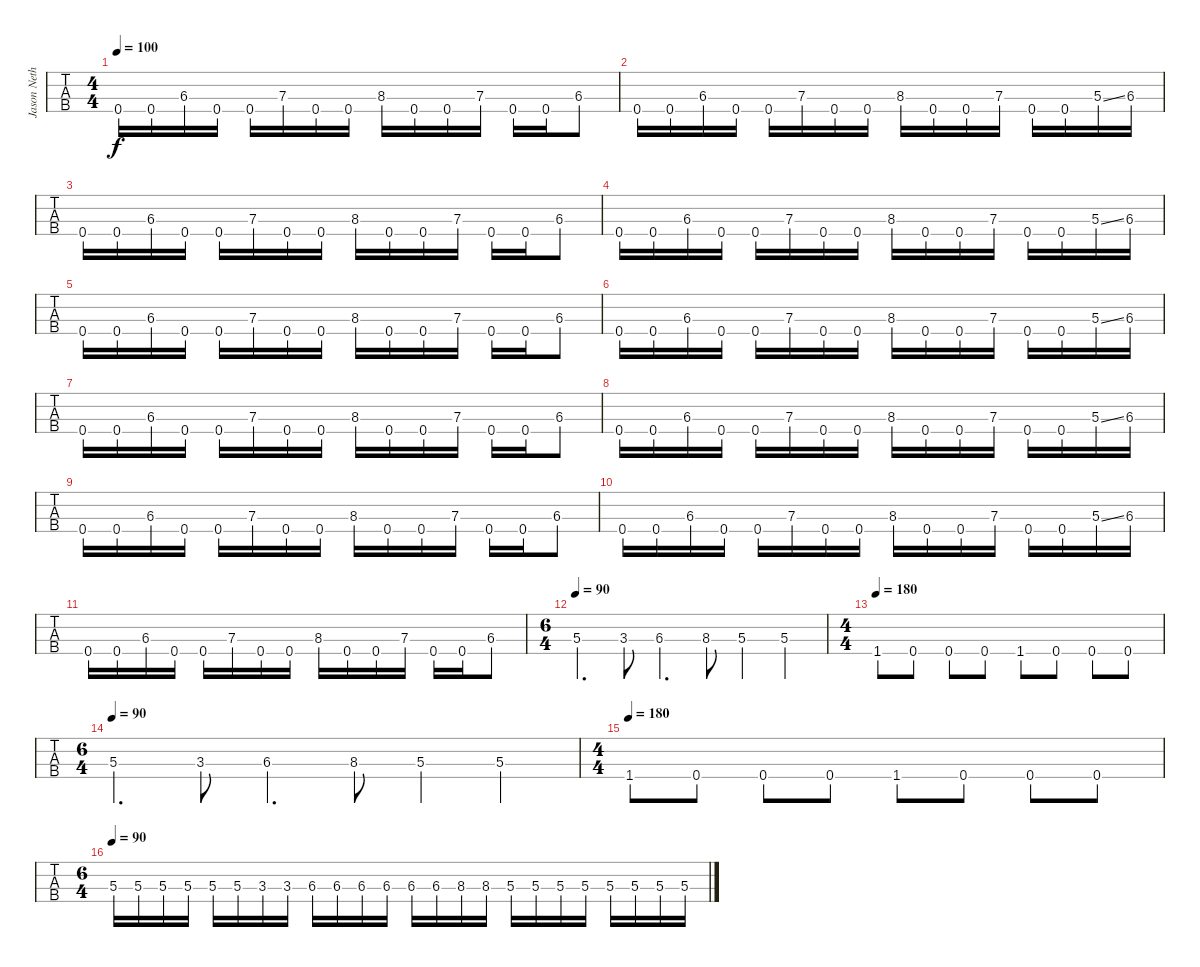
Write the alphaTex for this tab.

\track ("Jason Netherton" "Jason Neth") {instrument electricbasspick}
\staff {tabs}
\tuning (E2 B1 Gb1 Db1) {hide}
\ts (4 4)
\tempo 100
\clef f4
\ks c
0.4.16{dy f} 0.4.16 6.3.16 0.4.16 0.4.16 7.3.16 0.4.16 0.4.16 8.3.16 0.4.16 0.4.16 7.3.16 0.4.16 0.4.16 6.3.8 |
0.4.16 0.4.16 6.3.16 0.4.16 0.4.16 7.3.16 0.4.16 0.4.16 8.3.16 0.4.16 0.4.16 7.3.16 0.4.16 0.4.16 5.3{ss}.16 6.3.16 |
0.4.16 0.4.16 6.3.16 0.4.16 0.4.16 7.3.16 0.4.16 0.4.16 8.3.16 0.4.16 0.4.16 7.3.16 0.4.16 0.4.16 6.3.8 |
0.4.16 0.4.16 6.3.16 0.4.16 0.4.16 7.3.16 0.4.16 0.4.16 8.3.16 0.4.16 0.4.16 7.3.16 0.4.16 0.4.16 5.3{ss}.16 6.3.16 |
0.4.16 0.4.16 6.3.16 0.4.16 0.4.16 7.3.16 0.4.16 0.4.16 8.3.16 0.4.16 0.4.16 7.3.16 0.4.16 0.4.16 6.3.8 |
0.4.16 0.4.16 6.3.16 0.4.16 0.4.16 7.3.16 0.4.16 0.4.16 8.3.16 0.4.16 0.4.16 7.3.16 0.4.16 0.4.16 5.3{ss}.16 6.3.16 |
0.4.16 0.4.16 6.3.16 0.4.16 0.4.16 7.3.16 0.4.16 0.4.16 8.3.16 0.4.16 0.4.16 7.3.16 0.4.16 0.4.16 6.3.8 |
0.4.16 0.4.16 6.3.16 0.4.16 0.4.16 7.3.16 0.4.16 0.4.16 8.3.16 0.4.16 0.4.16 7.3.16 0.4.16 0.4.16 5.3{ss}.16 6.3.16 |
0.4.16 0.4.16 6.3.16 0.4.16 0.4.16 7.3.16 0.4.16 0.4.16 8.3.16 0.4.16 0.4.16 7.3.16 0.4.16 0.4.16 6.3.8 |
0.4.16 0.4.16 6.3.16 0.4.16 0.4.16 7.3.16 0.4.16 0.4.16 8.3.16 0.4.16 0.4.16 7.3.16 0.4.16 0.4.16 5.3{ss}.16 6.3.16 |
0.4.16 0.4.16 6.3.16 0.4.16 0.4.16 7.3.16 0.4.16 0.4.16 8.3.16 0.4.16 0.4.16 7.3.16 0.4.16 0.4.16 6.3.8 |
\ts (6 4)
\tempo 90
5.3.4{d} 3.3.8 6.3.4{d} 8.3.8 5.3.4 5.3.4 |
\ts (4 4)
\tempo 180
1.4.8 0.4.8 0.4.8 0.4.8 1.4.8 0.4.8 0.4.8 0.4.8 |
\ts (6 4)
\tempo 90
5.3.4{d} 3.3.8 6.3.4{d} 8.3.8 5.3.4 5.3.4 |
\ts (4 4)
\tempo 180
1.4.8 0.4.8 0.4.8 0.4.8 1.4.8 0.4.8 0.4.8 0.4.8 |
\ts (6 4)
\tempo 90
5.3.16 5.3.16 5.3.16 5.3.16 5.3.16 5.3.16 3.3.16 3.3.16 6.3.16 6.3.16 6.3.16 6.3.16 6.3.16 6.3.16 8.3.16 8.3.16 5.3.16 5.3.16 5.3.16 5.3.16 5.3.16 5.3.16 5.3.16 5.3.16
